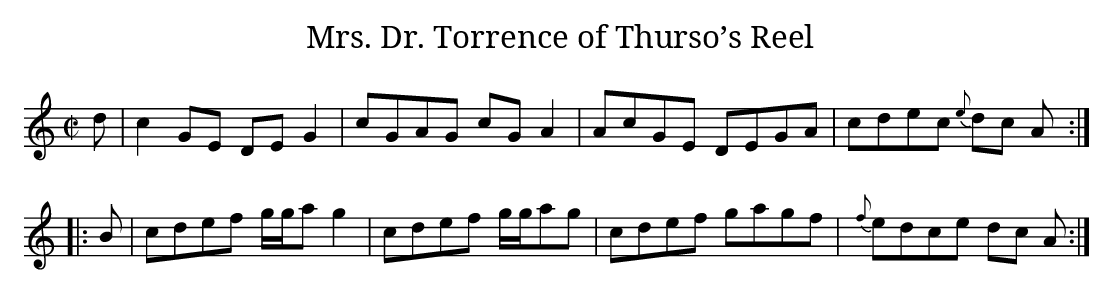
X:1
T:Mrs. Dr. Torrence of Thurso’s Reel
M:C|
L:1/8
K:C
d|c2 GE DE G2|cGAG cG A2|AcGE DEGA|cdec {e}dc A:|
|:B|cdef g/g/a g2|cdef g/g/ag|cdef gagf|{f}edce dc A:|]
